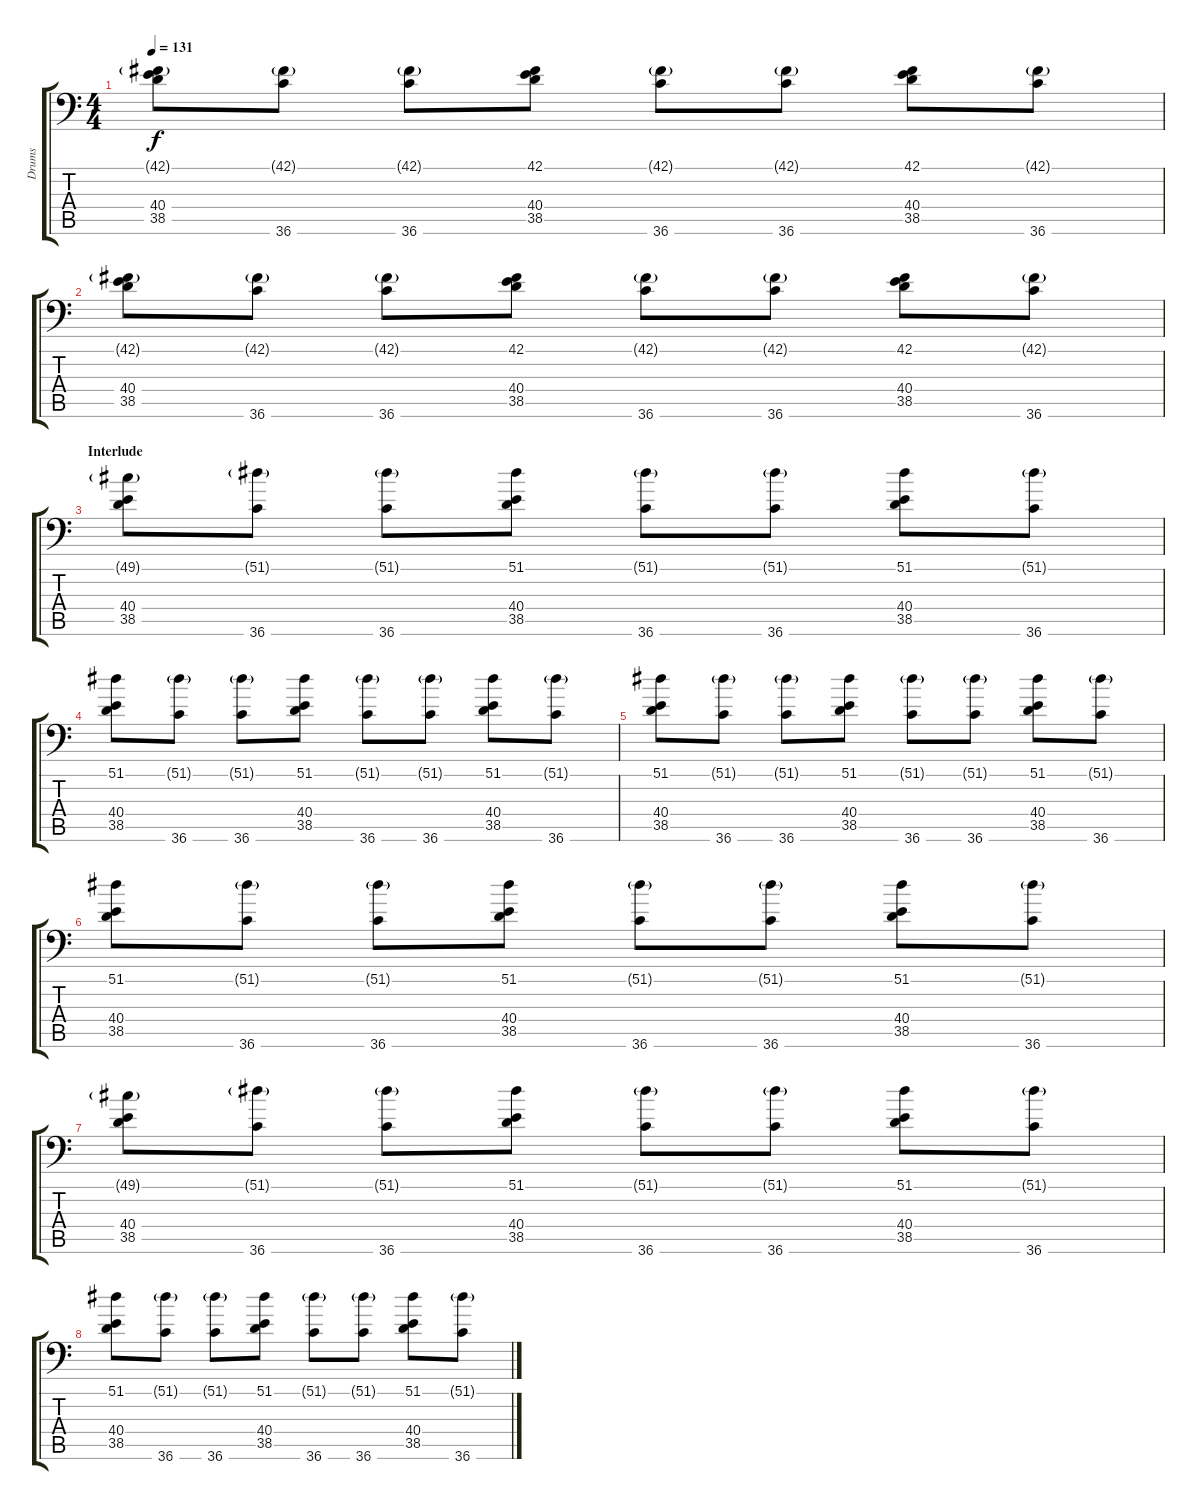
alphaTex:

\track ("Drums" "Drums") {instrument acousticgrandpiano}
\staff {score tabs}
\tuning (C-1 C-1 C-1 C-1 C-1 C-1) {hide}
\ts (4 4)
\tempo 131
\clef f4
\ks c
(42.1{g} 40.4 38.5).8{dy f} (42.1{g} 36.6).8 (42.1{g} 36.6).8 (42.1 40.4 38.5).8 (42.1{g} 36.6).8 (42.1{g} 36.6).8 (42.1 40.4 38.5).8 (42.1{g} 36.6).8 |
(42.1{g} 40.4 38.5).8 (42.1{g} 36.6).8 (42.1{g} 36.6).8 (42.1 40.4 38.5).8 (42.1{g} 36.6).8 (42.1{g} 36.6).8 (42.1 40.4 38.5).8 (42.1{g} 36.6).8 |
\section ("" "Interlude")
(49.1{g} 40.4 38.5).8 (51.1{g} 36.6).8 (51.1{g} 36.6).8 (51.1 40.4 38.5).8 (51.1{g} 36.6).8 (51.1{g} 36.6).8 (51.1 40.4 38.5).8 (51.1{g} 36.6).8 |
(51.1 40.4 38.5).8 (51.1{g} 36.6).8 (51.1{g} 36.6).8 (51.1 40.4 38.5).8 (51.1{g} 36.6).8 (51.1{g} 36.6).8 (51.1 40.4 38.5).8 (51.1{g} 36.6).8 |
(51.1 40.4 38.5).8 (51.1{g} 36.6).8 (51.1{g} 36.6).8 (51.1 40.4 38.5).8 (51.1{g} 36.6).8 (51.1{g} 36.6).8 (51.1 40.4 38.5).8 (51.1{g} 36.6).8 |
(51.1 40.4 38.5).8 (51.1{g} 36.6).8 (51.1{g} 36.6).8 (51.1 40.4 38.5).8 (51.1{g} 36.6).8 (51.1{g} 36.6).8 (51.1 40.4 38.5).8 (51.1{g} 36.6).8 |
(49.1{g} 40.4 38.5).8 (51.1{g} 36.6).8 (51.1{g} 36.6).8 (51.1 40.4 38.5).8 (51.1{g} 36.6).8 (51.1{g} 36.6).8 (51.1 40.4 38.5).8 (51.1{g} 36.6).8 |
(51.1 40.4 38.5).8 (51.1{g} 36.6).8 (51.1{g} 36.6).8 (51.1 40.4 38.5).8 (51.1{g} 36.6).8 (51.1{g} 36.6).8 (51.1 40.4 38.5).8 (51.1{g} 36.6).8
